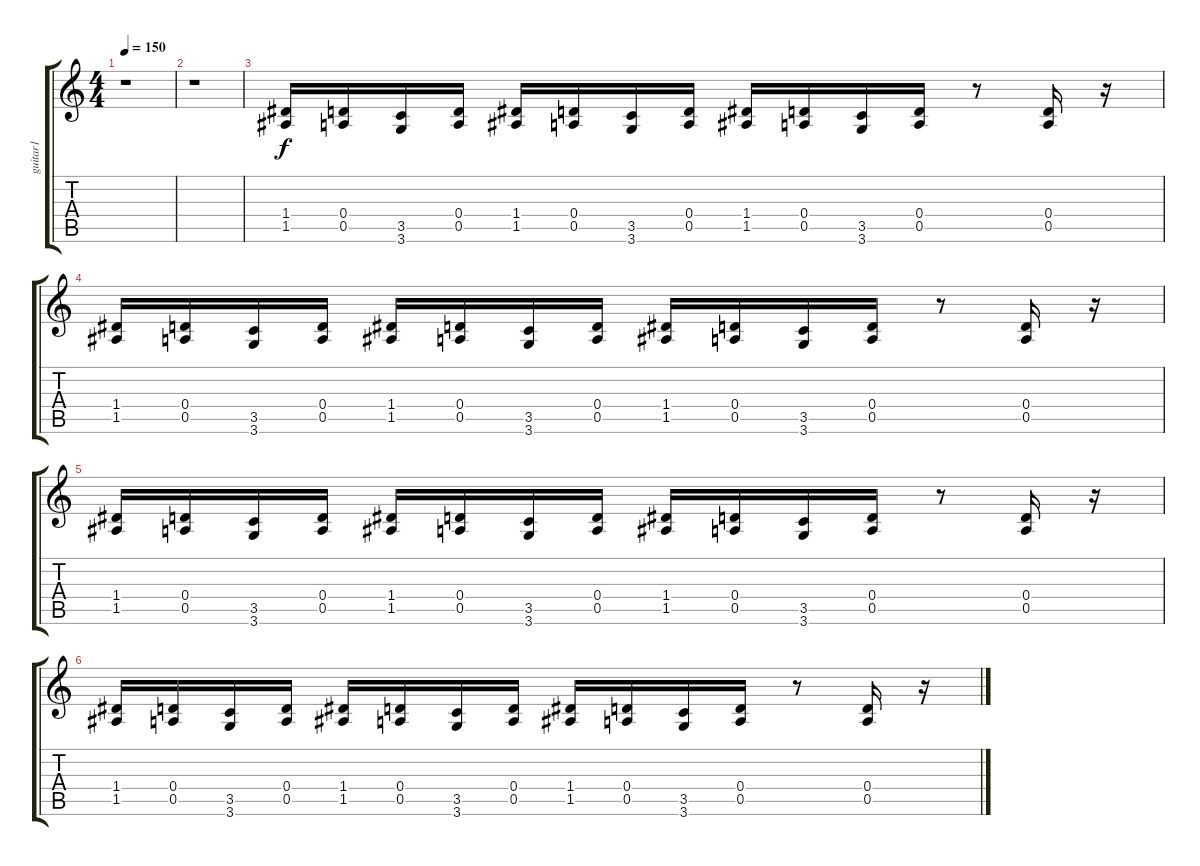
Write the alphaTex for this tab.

\track ("guitar1" "guitar1") {instrument distortionguitar}
\staff {score tabs}
\tuning (E4 B3 G3 D3 A2 E2) {hide}
\ts (4 4)
\tempo 150
\clef g2
\ks c
r.1{dy f} |
r.1 |
(1.4 1.5).16 (0.4 0.5).16 (3.5 3.6).16 (0.4 0.5).16 (1.4 1.5).16 (0.4 0.5).16 (3.5 3.6).16 (0.4 0.5).16 (1.4 1.5).16 (0.4 0.5).16 (3.5 3.6).16 (0.4 0.5).16 r.8 (0.4 0.5).16 r.16 |
(1.4 1.5).16 (0.4 0.5).16 (3.5 3.6).16 (0.4 0.5).16 (1.4 1.5).16 (0.4 0.5).16 (3.5 3.6).16 (0.4 0.5).16 (1.4 1.5).16 (0.4 0.5).16 (3.5 3.6).16 (0.4 0.5).16 r.8 (0.4 0.5).16 r.16 |
(1.4 1.5).16 (0.4 0.5).16 (3.5 3.6).16 (0.4 0.5).16 (1.4 1.5).16 (0.4 0.5).16 (3.5 3.6).16 (0.4 0.5).16 (1.4 1.5).16 (0.4 0.5).16 (3.5 3.6).16 (0.4 0.5).16 r.8 (0.4 0.5).16 r.16 |
(1.4 1.5).16 (0.4 0.5).16 (3.5 3.6).16 (0.4 0.5).16 (1.4 1.5).16 (0.4 0.5).16 (3.5 3.6).16 (0.4 0.5).16 (1.4 1.5).16 (0.4 0.5).16 (3.5 3.6).16 (0.4 0.5).16 r.8 (0.4 0.5).16 r.16
